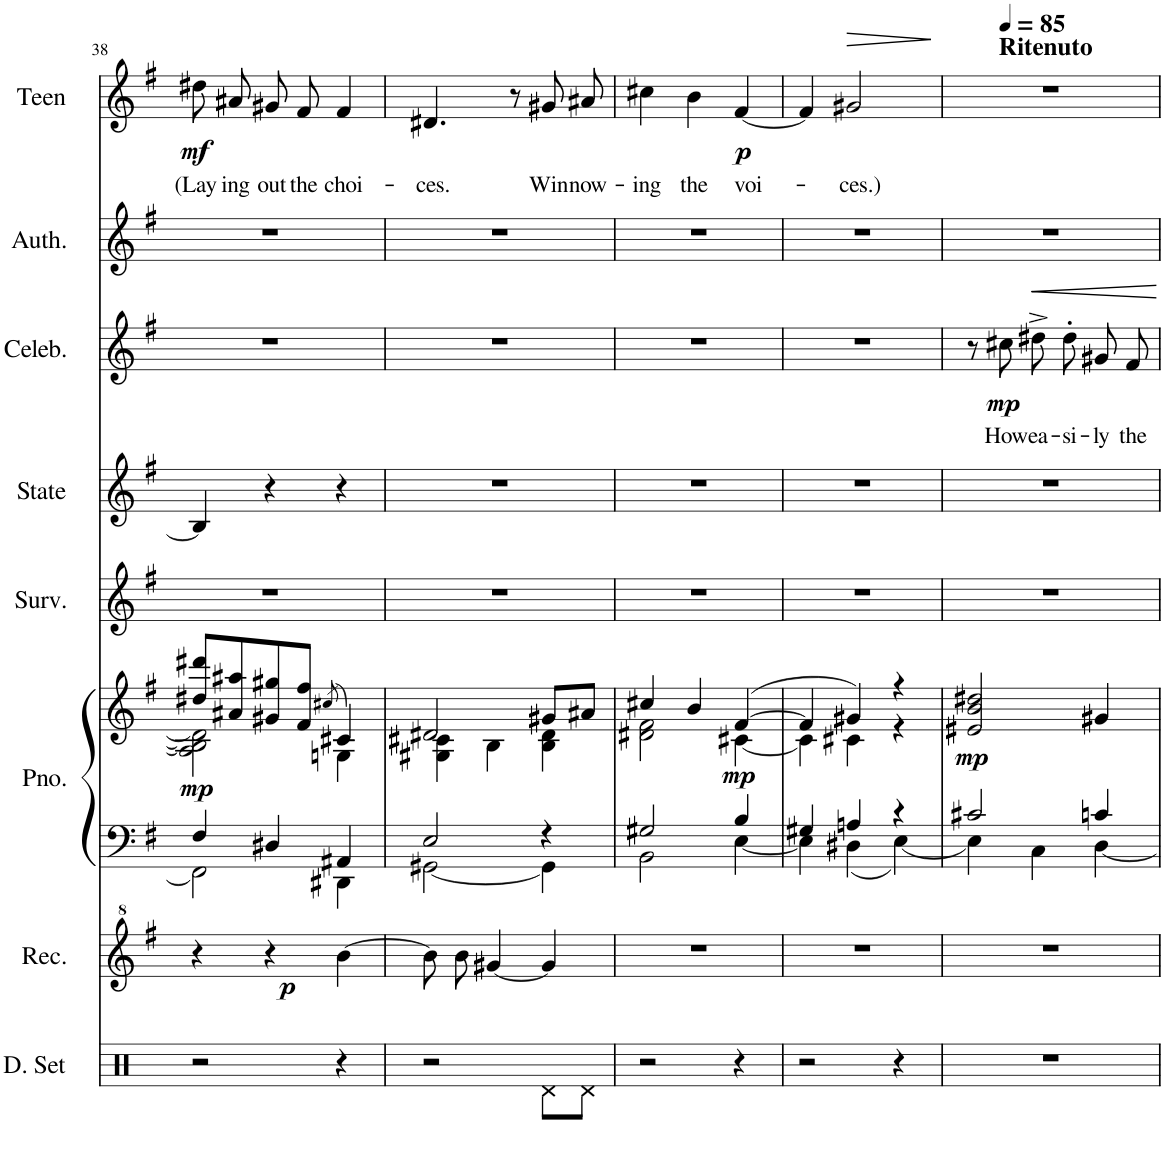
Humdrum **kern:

**kern	**kern	**dynam	**kern	**kern	**dynam	**kern	**kern	**kern	**text	**dynam	**kern	**kern	**text	**dynam
*part8	*part7	*part7	*part6	*part6	*part6	*part5	*part4	*part3	*part3	*part3	*part2	*part1	*part1	*part1
*staff9	*staff8	*staff8	*staff7	*staff6	*staff6/7	*staff5	*staff4	*staff3	*staff3	*staff3	*staff2	*staff1	*staff1	*staff1
*I"Drumset	*I"Recorder	*	*I"Piano	*	*	*I"Survivor Thea	*I"State Artist	*I"Celebrity Thea	*	*	*I"Author Thea	*I"Teen Thea	*	*
*I'D. Set	*I'Rec.	*	*I'Pno.	*	*	*I'Surv.	*I'State	*I'Celeb.	*	*	*I'Auth.	*I'Teen	*	*
!!LO:PB:g=z
*clefX	*clefG^2	*	*clefF4	*clefG2	*	*clefG2	*clefG2	*clefG2	*	*	*clefG2	*clefG2	*	*
*	*	*	*	*	*	*	*ITrd1c2	*	*	*	*	*	*	*
*k[f#]	*k[f#]	*	*k[f#]	*k[f#]	*	*k[f#]	*k[f#]	*k[f#]	*	*	*k[f#]	*k[f#]	*	*
*M3/4	*M3/4	*	*M3/4	*M3/4	*	*M3/4	*M3/4	*M3/4	*	*	*M3/4	*M3/4	*	*
=38	=38	=38	=38	=38	=38	=38	=38	=38	=38	=38	=38	=38	=38	=38
*	*	*	*^	*^	*	*	*	*	*	*	*	*	*	*
!	!	!	!	!	!	!	!LO:DY:b	!	!	!	!	!	!	!	!LO:LY:b	!LO:DY:b
2r	4r	.	4F#/	2FF#\]	8dd#X/ 8ddd#X/L	2A#\] 2B\] 2d#\]	mp	2.r	4B/]	2.r	.	.	2.r	8dd#X\L	(Lay-	mf
!	!	!	!	!	!	!	!	!	!	!	!	!	!	!	!LO:LY:b	!
.	.	.	.	.	8a#X/ 8aa#X/	.	.	.	.	.	.	.	.	8a#X\J	-ing	.
!	!	!	!	!	!	!	!	!	!	!	!	!	!	!	!LO:LY:b	!
.	4r	.	4D#X/	.	8g#X/ 8gg#X/	.	.	.	4r	.	.	.	.	8g#X/L	out	.
!	!	!	!	!	!	!	!	!	!	!	!	!	!	!	!LO:LY:b	!
.	.	.	.	.	8f#/ 8ff#/J	.	.	.	.	.	.	.	.	8f#/J	the	.
.	.	.	.	.	(8qcc#X/	.	.	.	.	.	.	.	.	.	.	.
!	!	!LO:DY:b	!	!	!	!	!	!	!	!	!	!	!	!	!LO:LY:b	!
4r	[4bb\	p	4AA#X/	4DD#X\	4c#X/)	4Gn\	.	.	4r	.	.	.	.	4f#/	choi-	.
=39	=39	=39	=39	=39	=39	=39	=39	=39	=39	=39	=39	=39	=39	=39	=39	=39
!	!	!	!	!	!	!	!	!	!	!	!	!	!	!	!LO:LY:b	!
2r	8bb\L]	.	2E/	[2GG#X\	2d#X/	4G#X\ 4c#X\	.	2.r	2.r	2.r	.	.	2.r	4.d#X/	-ces.	.
.	8bb\J	.	.	.	.	.	.	.	.	.	.	.	.	.	.	.
.	[4gg#X/	.	.	.	.	4B\	.	.	.	.	.	.	.	.	.	.
.	.	.	.	.	.	.	.	.	.	.	.	.	.	8r	.	.
!	!	!	!	!	!	!	!	!	!	!	!	!	!	!	!LO:LY:b	!
8Rd\L	4gg#/]	.	4r	4GG#\]	8g#X/L	4B\ 4d#\	.	.	.	.	.	.	.	8g#X/L	Win-	.
!	!	!	!	!	!	!	!	!	!	!	!	!	!	!	!LO:LY:b	!
8Rd\J	.	.	.	.	8a#X/J	.	.	.	.	.	.	.	.	8a#X/J	-now-	.
=40	=40	=40	=40	=40	=40	=40	=40	=40	=40	=40	=40	=40	=40	=40	=40	=40
!	!	!	!	!	!	!	!	!	!	!	!	!	!	!	!LO:LY:b	!
2r	2.r	.	2G#X/	2BB\	4cc#X/	2d#X\ 2f#\	.	2.r	2.r	2.r	.	.	2.r	4cc#X\	-ing	.
!	!	!	!	!	!	!	!	!	!	!	!	!	!	!	!LO:LY:b	!
.	.	.	.	.	4b/	.	.	.	.	.	.	.	.	4b\	the	.
!	!	!	!	!	!	!	!LO:DY:b	!	!	!	!	!	!	!	!LO:LY:b	!LO:DY:b
4r	.	.	4B/	[4E\	([4f#/	[4c#X\	mp	.	.	.	.	.	.	[4f#/	voi-	p
=41	=41	=41	=41	=41	=41	=41	=41	=41	=41	=41	=41	=41	=41	=41	=41	=41
2r	2.r	.	4G#X/	4E\]	4f#/]	4c#\]	.	2.r	2.r	2.r	.	.	2.r	4f#/]	.	.
!	!	!	!	!	!	!	!	!	!	!	!	!	!	!	!LO:LY:b	!LO:HP:b
.	.	.	4An/	4D#X\	4g#X/)	4c#X\	.	.	.	.	.	.	.	2g#X/	-ces.)	>
4r	.	.	4r	[4E\	4r	4r	.	.	.	.	.	.	.	.	.	.
*	*	*	*v	*v	*	*	*	*	*	*	*	*	*	*	*	*
*	*	*	*	*v	*v	*	*	*	*	*	*	*	*	*	*
.	.	.	.	.	.	.	.	.	.	.	.	.	.	]
=42	=42	=42	=42	=42	=42	=42	=42	=42	=42	=42	=42	=42	=42	=42
*	*	*	*^	*	*	*	*	*	*	*	*	*	*	*
!	!	!	!	!	!	!LO:DY:b	!	!	!	!	!	!	!	!	!
*	*	*	*	*	*	*	*	*	*	*	*	*	*^	*	*
2.r	2.r	.	2c#X/	4E\]	2e#X/ 2b/ 2dd#X/	mp	2.r	2.r	8r	.	.	2.r	2.r	8ryy	.	.
*	*	*	*	*	*	*	*	*	*	*	*	*	*MM85	*	*	*
!	!	!	!	!	!	!	!	!	!	!	!	!	!	!LO:TX:a:B:t=Ritenuto	!	!
!	!	!	!	!	!	!	!	!	!	!LO:LY:b	!LO:DY:b	!	!	!	!	!
.	.	.	.	.	.	.	.	.	8cc#X\	How	mp	.	.	2ryy	.	.
!	!	!	!	!	!	!	!	!	!	!LO:LY:b	!	!	!	!	!	!
.	.	.	.	4C\	.	.	.	.	8dd#X^\L	ea-	.	.	.	.	.	.
!	!	!	!	!	!	!	!	!	!	!LO:LY:b	!	!	!	!	!	!
.	.	.	.	.	.	.	.	.	8dd#'\J	-si-	.	.	.	.	.	.
!	!	!	!	!	!	!	!	!	!	!LO:LY:b	!	!	!	!	!	!
.	.	.	4cn/	[4D\	4g#X/	.	.	.	8g#X/L	-ly	.	.	.	.	.	.
!	!	!	!	!	!	!	!	!	!	!LO:LY:b	!	!	!	!	!	!
.	.	.	.	.	.	.	.	.	8f#/J	the	.	.	.	8ryy	.	.
*	*	*	*v	*v	*	*	*	*	*	*	*	*	*v	*v	*	*
=	=	=	=	=	=	=	=	=	=	=	=	=	=	=
*-	*-	*-	*-	*-	*-	*-	*-	*-	*-	*-	*-	*-	*-	*-
